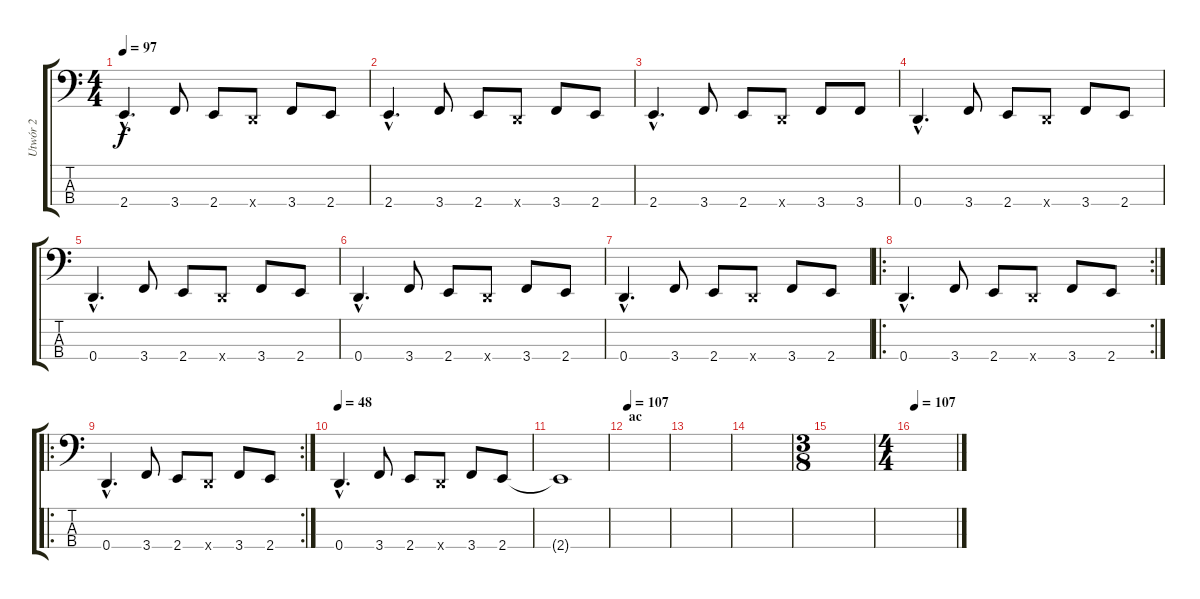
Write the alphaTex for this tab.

\track ("Utwór 2" "Utwór 2") {instrument electricbassfinger}
\staff {score tabs}
\tuning (G2 D2 A1 D1) {hide}
\ts (4 4)
\tempo 97
\clef f4
\ks c
2.4{hac}.4{d dy f} 3.4.8 2.4.8 0.4{x}.8 3.4.8 2.4.8 |
2.4{hac}.4{d} 3.4.8 2.4.8 0.4{x}.8 3.4.8 2.4.8 |
2.4{hac}.4{d} 3.4.8 2.4.8 0.4{x}.8 3.4.8 3.4.8 |
0.4{hac}.4{d} 3.4.8 2.4.8 0.4{x}.8 3.4.8 2.4.8 |
0.4{hac}.4{d} 3.4.8 2.4.8 0.4{x}.8 3.4.8 2.4.8 |
0.4{hac}.4{d} 3.4.8 2.4.8 0.4{x}.8 3.4.8 2.4.8 |
0.4{hac}.4{d} 3.4.8 2.4.8 0.4{x}.8 3.4.8 2.4.8 |
\ro
\rc 2
0.4{hac}.4{d} 3.4.8 2.4.8 0.4{x}.8 3.4.8 2.4.8 |
\ro
\rc 2
0.4{hac}.4{d} 3.4.8 2.4.8 0.4{x}.8 3.4.8 2.4.8 |
\tempo 48
0.4{hac}.4{d} 3.4.8 2.4.8 0.4{x}.8 3.4.8 2.4.8 |
2.4{t}.1 |
\section ("" "ac")
\tempo 107
|
|
|
\ts (3 8)
|
\ts (4 4)
\tempo 107
